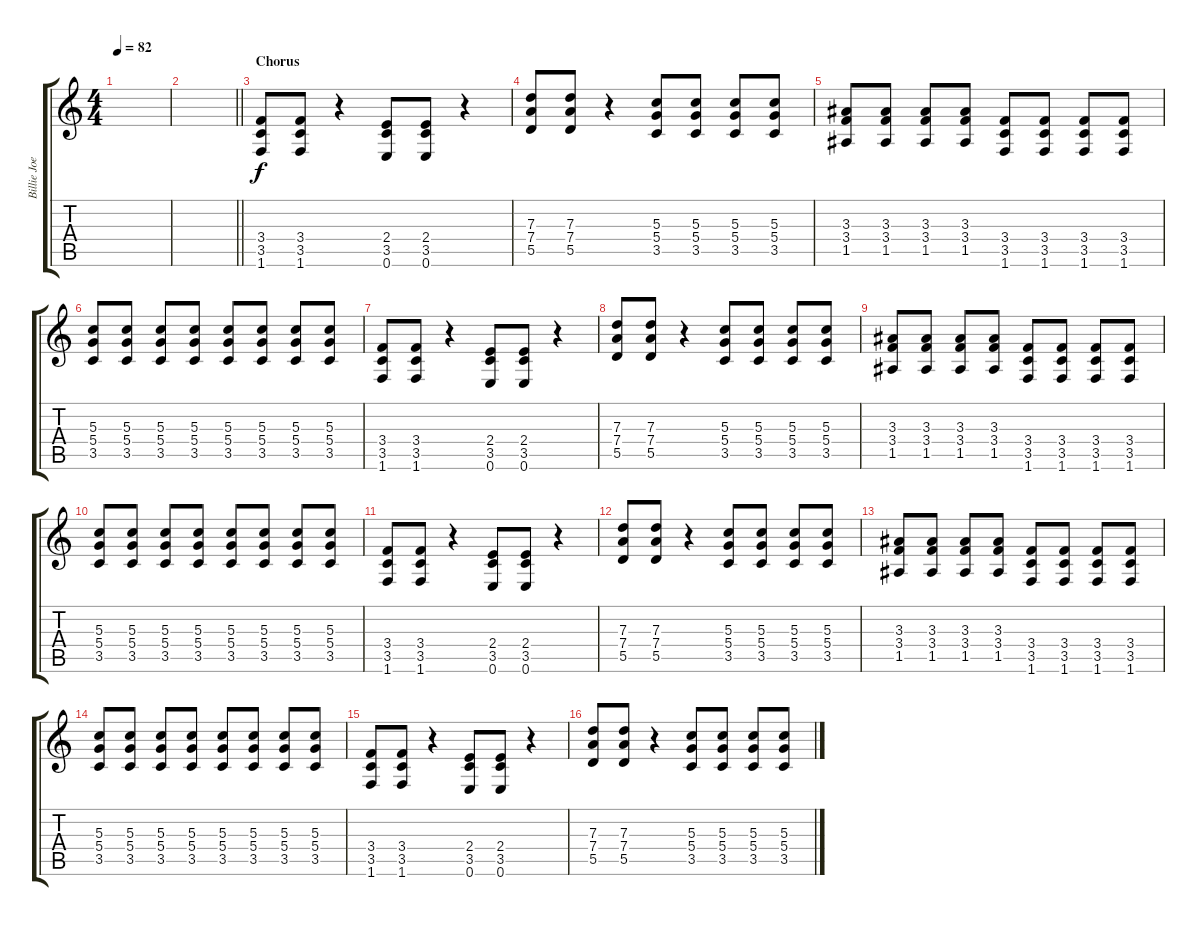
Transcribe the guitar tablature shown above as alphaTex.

\track ("Billie Joe rhythm guitar" "Billie Joe") {instrument distortionguitar}
\staff {score tabs}
\tuning (E4 B3 G3 D3 A2 E2) {hide}
\ts (4 4)
\tempo 82
\clef g2
\ks c
|
\barLineRight lightlight
|
\section ("" "Chorus")
(3.4 3.5 1.6).8 (3.4 3.5 1.6).8 r.4 (2.4 3.5 0.6).8 (2.4 3.5 0.6).8 r.4 |
(7.3 7.4 5.5).8 (7.3 7.4 5.5).8 r.4 (5.3 5.4 3.5).8 (5.3 5.4 3.5).8 (5.3 5.4 3.5).8 (5.3 5.4 3.5).8 |
(3.3 3.4 1.5).8 (3.3 3.4 1.5).8 (3.3 3.4 1.5).8 (3.3 3.4 1.5).8 (3.4 3.5 1.6).8 (3.4 3.5 1.6).8 (3.4 3.5 1.6).8 (3.4 3.5 1.6).8 |
(5.3 5.4 3.5).8 (5.3 5.4 3.5).8 (5.3 5.4 3.5).8 (5.3 5.4 3.5).8 (5.3 5.4 3.5).8 (5.3 5.4 3.5).8 (5.3 5.4 3.5).8 (5.3 5.4 3.5).8 |
(3.4 3.5 1.6).8 (3.4 3.5 1.6).8 r.4 (2.4 3.5 0.6).8 (2.4 3.5 0.6).8 r.4 |
(7.3 7.4 5.5).8 (7.3 7.4 5.5).8 r.4 (5.3 5.4 3.5).8 (5.3 5.4 3.5).8 (5.3 5.4 3.5).8 (5.3 5.4 3.5).8 |
(3.3 3.4 1.5).8 (3.3 3.4 1.5).8 (3.3 3.4 1.5).8 (3.3 3.4 1.5).8 (3.4 3.5 1.6).8 (3.4 3.5 1.6).8 (3.4 3.5 1.6).8 (3.4 3.5 1.6).8 |
(5.3 5.4 3.5).8 (5.3 5.4 3.5).8 (5.3 5.4 3.5).8 (5.3 5.4 3.5).8 (5.3 5.4 3.5).8 (5.3 5.4 3.5).8 (5.3 5.4 3.5).8 (5.3 5.4 3.5).8 |
(3.4 3.5 1.6).8 (3.4 3.5 1.6).8 r.4 (2.4 3.5 0.6).8 (2.4 3.5 0.6).8 r.4 |
(7.3 7.4 5.5).8 (7.3 7.4 5.5).8 r.4 (5.3 5.4 3.5).8 (5.3 5.4 3.5).8 (5.3 5.4 3.5).8 (5.3 5.4 3.5).8 |
(3.3 3.4 1.5).8 (3.3 3.4 1.5).8 (3.3 3.4 1.5).8 (3.3 3.4 1.5).8 (3.4 3.5 1.6).8 (3.4 3.5 1.6).8 (3.4 3.5 1.6).8 (3.4 3.5 1.6).8 |
(5.3 5.4 3.5).8 (5.3 5.4 3.5).8 (5.3 5.4 3.5).8 (5.3 5.4 3.5).8 (5.3 5.4 3.5).8 (5.3 5.4 3.5).8 (5.3 5.4 3.5).8 (5.3 5.4 3.5).8 |
(3.4 3.5 1.6).8 (3.4 3.5 1.6).8 r.4 (2.4 3.5 0.6).8 (2.4 3.5 0.6).8 r.4 |
(7.3 7.4 5.5).8 (7.3 7.4 5.5).8 r.4 (5.3 5.4 3.5).8 (5.3 5.4 3.5).8 (5.3 5.4 3.5).8 (5.3 5.4 3.5).8
